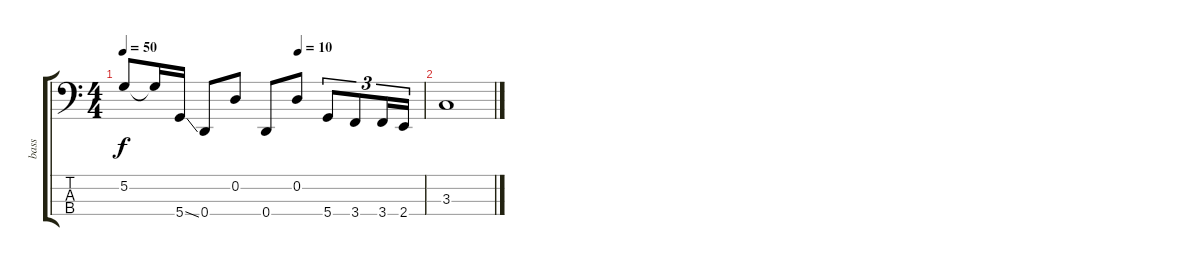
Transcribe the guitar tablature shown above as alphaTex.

\track ("bass" "bass") {instrument electricbassfinger}
\staff {score tabs}
\tuning (G2 D2 A1 D1) {hide}
\ts (4 4)
\tempo 50
\tempo (10 0.5833333333333334)
\clef f4
\ks c
5.2.8{dy f} 5.2{t}.16 5.4{ss}.16 0.4.8 0.2.8 0.4.8 0.2.8 5.4.8{tu (3 2)} 3.4.8{tu (3 2)} 3.4.16{tu (3 2)} 2.4.16{tu (3 2)} |
3.3.1
